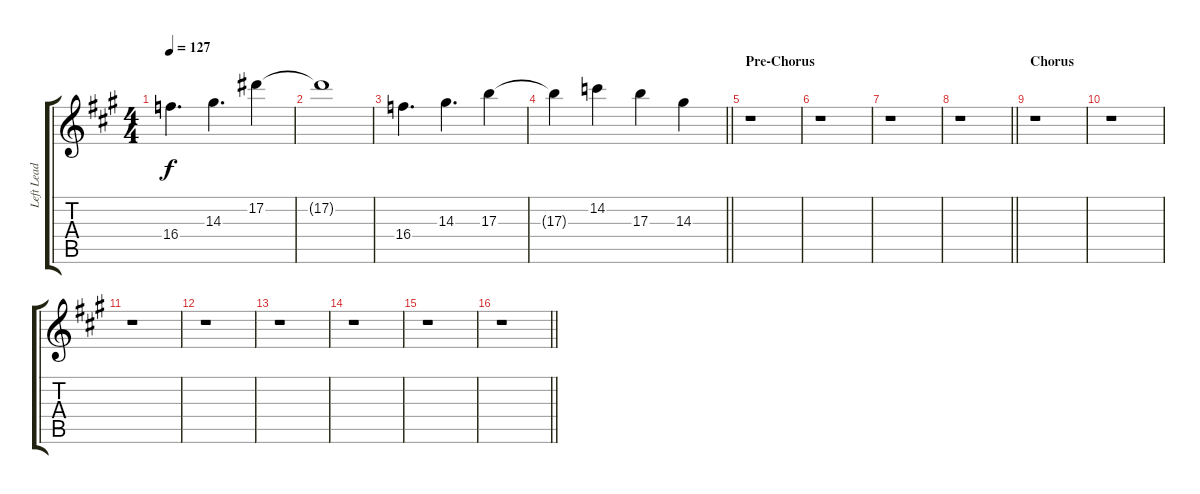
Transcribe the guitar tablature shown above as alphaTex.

\track ("Left Lead Guitar" "Left Lead ") {instrument overdrivenguitar}
\staff {score tabs}
\tuning (Eb4 Bb3 Gb3 Db3 Ab2 Eb2) {hide}
\ts (4 4)
\tempo 127
\clef g2
\ks a
16.4.4{d dy f} 14.3.4{d} 17.2.4 |
17.2{t}.1 |
16.4.4{d} 14.3.4{d} 17.3.4 |
\barLineRight lightlight
17.3{t}.4 14.2.4 17.3.4 14.3.4 |
\section ("" "Pre-Chorus")
r.1 |
r.1 |
r.1 |
\barLineRight lightlight
r.1 |
\section ("" "Chorus")
r.1 |
r.1 |
r.1 |
r.1 |
r.1 |
r.1 |
r.1 |
\barLineRight lightlight
r.1
